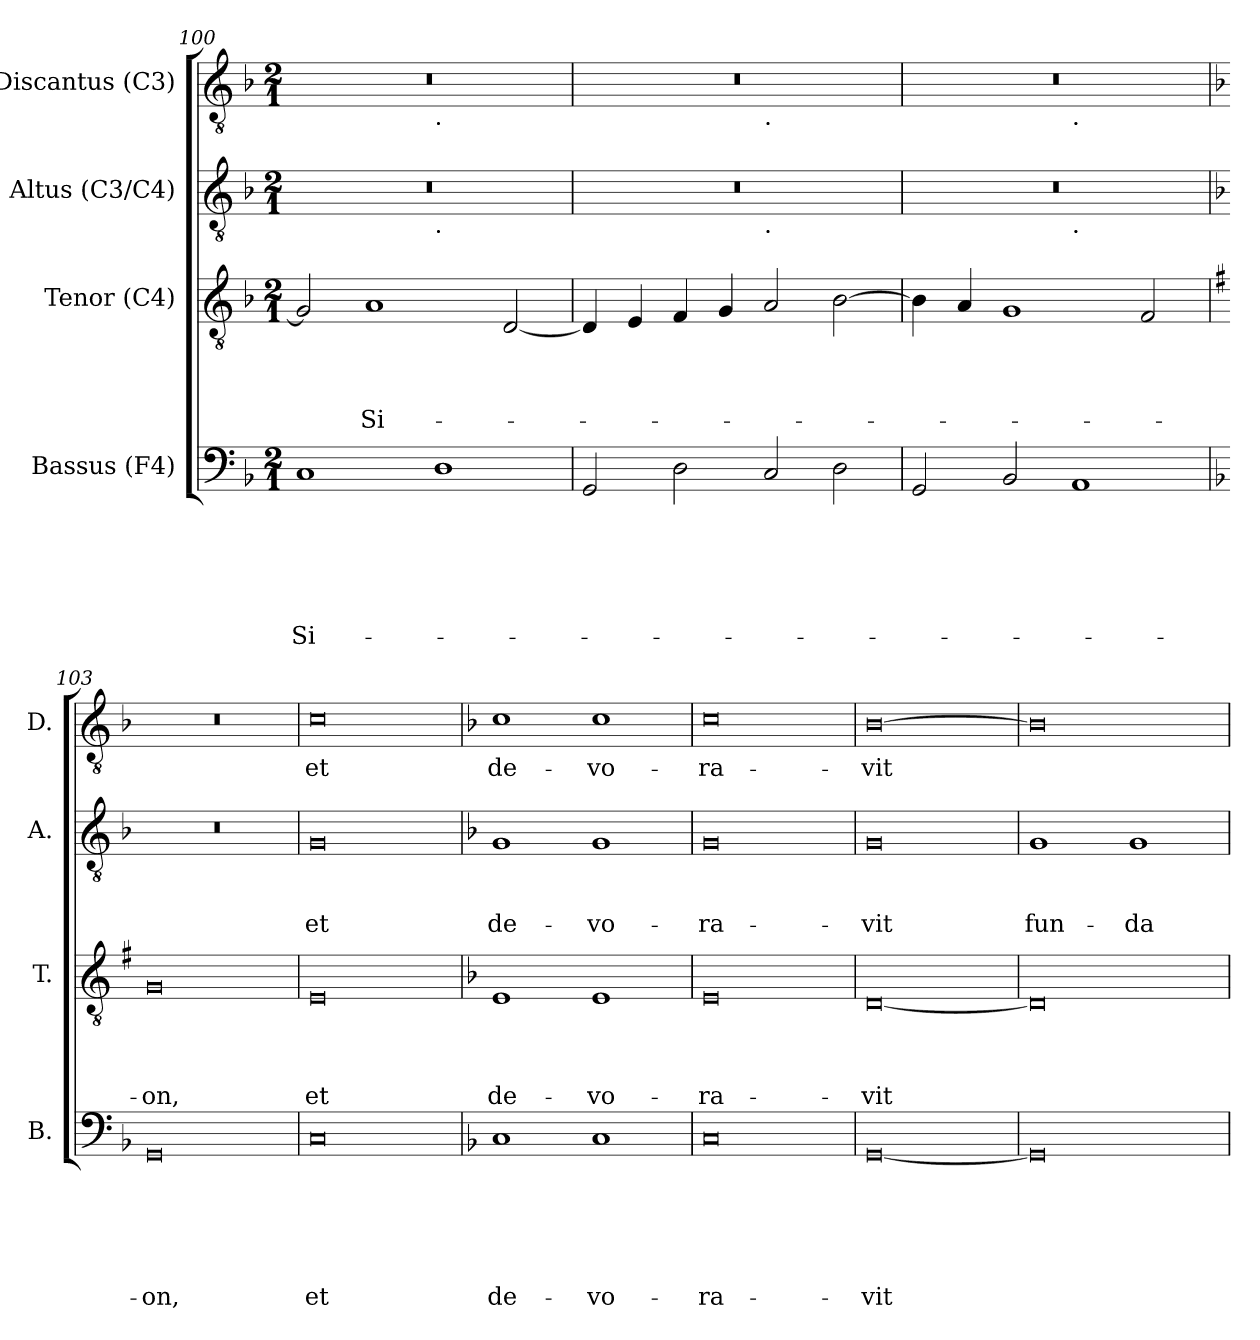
**kern	**text	**text	**text	**text	**text	**text	**kern	**text	**text	**text	**text	**kern	**text	**text	**text	**kern	**text
*part4	*part4	*part4	*part4	*part4	*part4	*part4	*part3	*part3	*part3	*part3	*part3	*part2	*part2	*part2	*part2	*part1	*part1
*staff4	*staff4	*staff4	*staff4	*staff4	*staff4	*staff4	*staff3	*staff3	*staff3	*staff3	*staff3	*staff2	*staff2	*staff2	*staff2	*staff1	*staff1
*I"Bassus (F4)	*	*	*	*	*	*	*I"Tenor (C4)	*	*	*	*	*I"Altus (C3/C4)	*	*	*	*I"Discantus (C3)	*
*I'B.	*	*	*	*	*	*	*I'T.	*	*	*	*	*I'A.	*	*	*	*I'D.	*
*clefF4	*	*	*	*	*	*	*clefGv2	*	*	*	*	*clefGv2	*	*	*	*clefGv2	*
*k[b-]	*	*	*	*	*	*	*k[b-]	*	*	*	*	*k[b-]	*	*	*	*k[b-]	*
*F:	*	*	*	*	*	*	*F:	*	*	*	*	*F:	*	*	*	*F:	*
*M2/1	*	*	*	*	*	*	*M2/1	*	*	*	*	*M2/1	*	*	*	*M2/1	*
=100	=100	=100	=100	=100	=100	=100	=100	=100	=100	=100	=100	=100	=100	=100	=100	=100	=100
!	!	!	!	!	!	!LO:LY:b	!	!	!	!	!	!	!	!	!	!	!
*	*	*	*	*	*	*	*	*	*	*	*	*^	*	*	*	*^	*
1C	.	.	.	.	.	Si-	2G/]	.	.	.	.	0r	1ryy	.	.	.	0r	1ryy	.
!	!	!	!	!	!	!	!	!	!	!	!LO:LY:b	!	!	!	!	!	!	!	!
.	.	.	.	.	.	.	1A	.	.	.	Si-	.	.	.	.	.	.	.	.
!	!	!	!	!	!	!	!	!	!	!	!	!	!	!	!	!	!	!LO:TX:b:t=.	!
!	!	!	!	!	!	!	!	!	!	!	!	!	!LO:TX:b:t=.	!	!	!	!	!	!
1D	.	.	.	.	.	.	.	.	.	.	.	.	1ryy	.	.	.	.	1ryy	.
.	.	.	.	.	.	.	[<2D/	.	.	.	.	.	.	.	.	.	.	.	.
=101	=101	=101	=101	=101	=101	=101	=101	=101	=101	=101	=101	=101	=101	=101	=101	=101	=101	=101	=101
2GG/	.	.	.	.	.	.	4D/]	.	.	.	.	0r	1ryy	.	.	.	0r	1ryy	.
.	.	.	.	.	.	.	4E/	.	.	.	.	.	.	.	.	.	.	.	.
2D\	.	.	.	.	.	.	4F/	.	.	.	.	.	.	.	.	.	.	.	.
.	.	.	.	.	.	.	4G/	.	.	.	.	.	.	.	.	.	.	.	.
!	!	!	!	!	!	!	!	!	!	!	!	!	!	!	!	!	!	!LO:TX:b:t=.	!
!	!	!	!	!	!	!	!	!	!	!	!	!	!LO:TX:b:t=.	!	!	!	!	!	!
2C/	.	.	.	.	.	.	2A/	.	.	.	.	.	1ryy	.	.	.	.	1ryy	.
2D\	.	.	.	.	.	.	[>2B-\	.	.	.	.	.	.	.	.	.	.	.	.
=102	=102	=102	=102	=102	=102	=102	=102	=102	=102	=102	=102	=102	=102	=102	=102	=102	=102	=102	=102
2GG/	.	.	.	.	.	.	4B-\]	.	.	.	.	0r	1ryy	.	.	.	0r	1ryy	.
.	.	.	.	.	.	.	4A/	.	.	.	.	.	.	.	.	.	.	.	.
2BB-/	.	.	.	.	.	.	1G	.	.	.	.	.	.	.	.	.	.	.	.
!	!	!	!	!	!	!	!	!	!	!	!	!	!	!	!	!	!	!LO:TX:b:t=.	!
!	!	!	!	!	!	!	!	!	!	!	!	!	!LO:TX:b:t=.	!	!	!	!	!	!
1AA	.	.	.	.	.	.	.	.	.	.	.	.	1ryy	.	.	.	.	1ryy	.
.	.	.	.	.	.	.	2F/	.	.	.	.	.	.	.	.	.	.	.	.
*	*	*	*	*	*	*	*	*	*	*	*	*v	*v	*	*	*	*	*	*
*	*	*	*	*	*	*	*	*	*	*	*	*	*	*	*	*v	*v	*
=103	=103	=103	=103	=103	=103	=103	=103	=103	=103	=103	=103	=103	=103	=103	=103	=103	=103
*	*	*	*	*	*	*	*k[f#]	*	*	*	*	*	*	*	*	*	*
*	*	*	*	*	*	*	*G:	*	*	*	*	*	*	*	*	*	*
*	*	*	*	*	*	*	*	*	*	*	*	*^	*	*	*	*^	*
!	!	!	!	!	!	!LO:LY:b	!	!	!	!	!LO:LY:b	!	!	!	!	!	!	!	!
*	*	*	*	*	*	*	*	*	*	*	*	*v	*v	*	*	*	*	*	*
*	*	*	*	*	*	*	*	*	*	*	*	*	*	*	*	*v	*v	*
0GG	.	.	.	.	.	-on,	0G	.	.	.	-on,	0r	.	.	.	0r	.
=104	=104	=104	=104	=104	=104	=104	=104	=104	=104	=104	=104	=104	=104	=104	=104	=104	=104
!	!	!	!	!	!	!LO:LY:b:rj	!	!	!	!	!LO:LY:b:rj	!	!	!	!LO:LY:b:rj	!	!LO:LY:b:rj
0C	.	.	.	.	.	et	0E	.	.	.	et	0G	.	.	et	0c	et
!!LO:LB:g=z
=105	=105	=105	=105	=105	=105	=105	=105	=105	=105	=105	=105	=105	=105	=105	=105	=105	=105
*	*	*	*	*	*	*	*k[b-]	*	*	*	*	*	*	*	*	*	*
*	*	*	*	*	*	*	*F:	*	*	*	*	*	*	*	*	*	*
!	!	!	!	!	!	!LO:LY:b	!	!	!	!	!LO:LY:b	!	!	!	!LO:LY:b	!	!LO:LY:b
1C	.	.	.	.	.	de-	1E	.	.	.	de-	1G	.	.	de-	1c	de-
!	!	!	!	!	!	!LO:LY:b	!	!	!	!	!LO:LY:b	!	!	!	!LO:LY:b	!	!LO:LY:b
1C	.	.	.	.	.	-vo-	1E	.	.	.	-vo-	1G	.	.	-vo-	1c	-vo-
=106	=106	=106	=106	=106	=106	=106	=106	=106	=106	=106	=106	=106	=106	=106	=106	=106	=106
!	!	!	!	!	!	!LO:LY:b:rj	!	!	!	!	!LO:LY:b:rj	!	!	!	!LO:LY:b:rj	!	!LO:LY:b:rj
0C	.	.	.	.	.	-ra-	0E	.	.	.	-ra-	0G	.	.	-ra-	0c	-ra-
=107	=107	=107	=107	=107	=107	=107	=107	=107	=107	=107	=107	=107	=107	=107	=107	=107	=107
!	!	!	!	!	!	!LO:LY:b	!	!	!	!	!LO:LY:b	!	!	!	!LO:LY:b	!	!LO:LY:b
[<0GG	.	.	.	.	.	-vit	[<0D	.	.	.	-vit	0G	.	.	-vit	[>0B-	-vit
=108	=108	=108	=108	=108	=108	=108	=108	=108	=108	=108	=108	=108	=108	=108	=108	=108	=108
!	!	!	!	!	!	!	!	!	!	!	!	!	!	!	!LO:LY:b	!	!
0GG]	.	.	.	.	.	.	0D]	.	.	.	.	1G	.	.	fun-	0B-]	.
!	!	!	!	!	!	!	!	!	!	!	!	!	!	!	!LO:LY:b	!	!
.	.	.	.	.	.	.	.	.	.	.	.	1G	.	.	-da-	.	.
=	=	=	=	=	=	=	=	=	=	=	=	=	=	=	=	=	=
*-	*-	*-	*-	*-	*-	*-	*-	*-	*-	*-	*-	*-	*-	*-	*-	*-	*-
